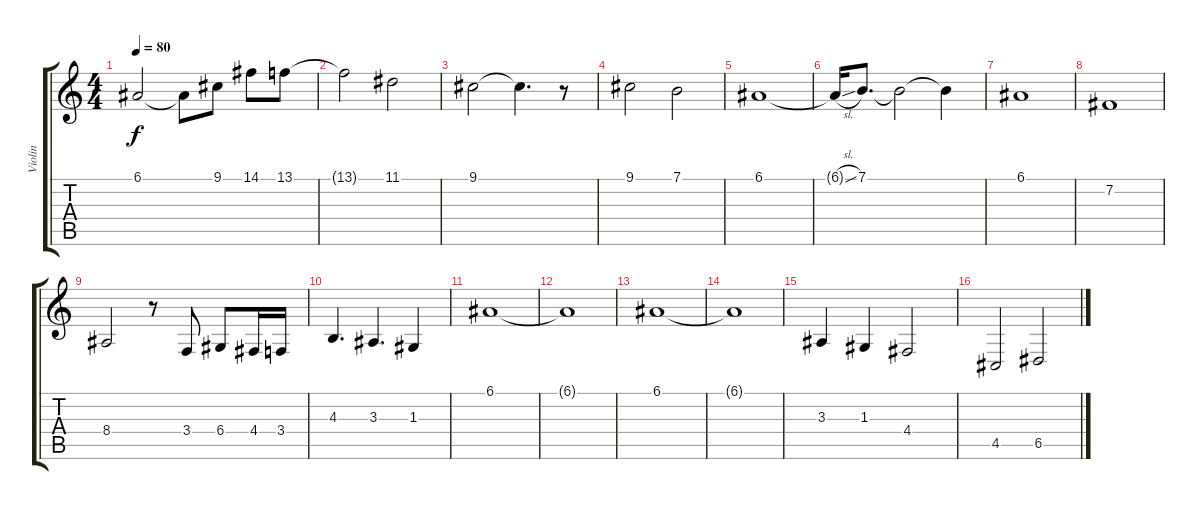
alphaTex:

\track ("Violin" "Violin") {instrument stringensemble1}
\staff {score tabs}
\tuning (E4 B3 G3 D3 A2 E2) {hide}
\ts (4 4)
\tempo 80
\clef g2
\ks c
6.1.2{dy f} 6.1{t}.8 9.1.8 14.1.8 13.1.8 |
13.1{t}.2 11.1.2 |
9.1.2 9.1{t}.4{d} r.8 |
9.1.2 7.1.2 |
6.1.1 |
6.1{sl t}.16 7.1.8{d} 7.1{t}.2 7.1{t}.4 |
6.1.1 |
7.2.1 |
8.4.2 r.8 3.4.8 6.4.8 4.4.16 3.4.16 |
4.3.4{d} 3.3.4{d} 1.3.4 |
6.1.1 |
6.1{t}.1 |
6.1.1 |
6.1{t}.1 |
3.3.4 1.3.4 4.4.2 |
4.5.2 6.5.2
